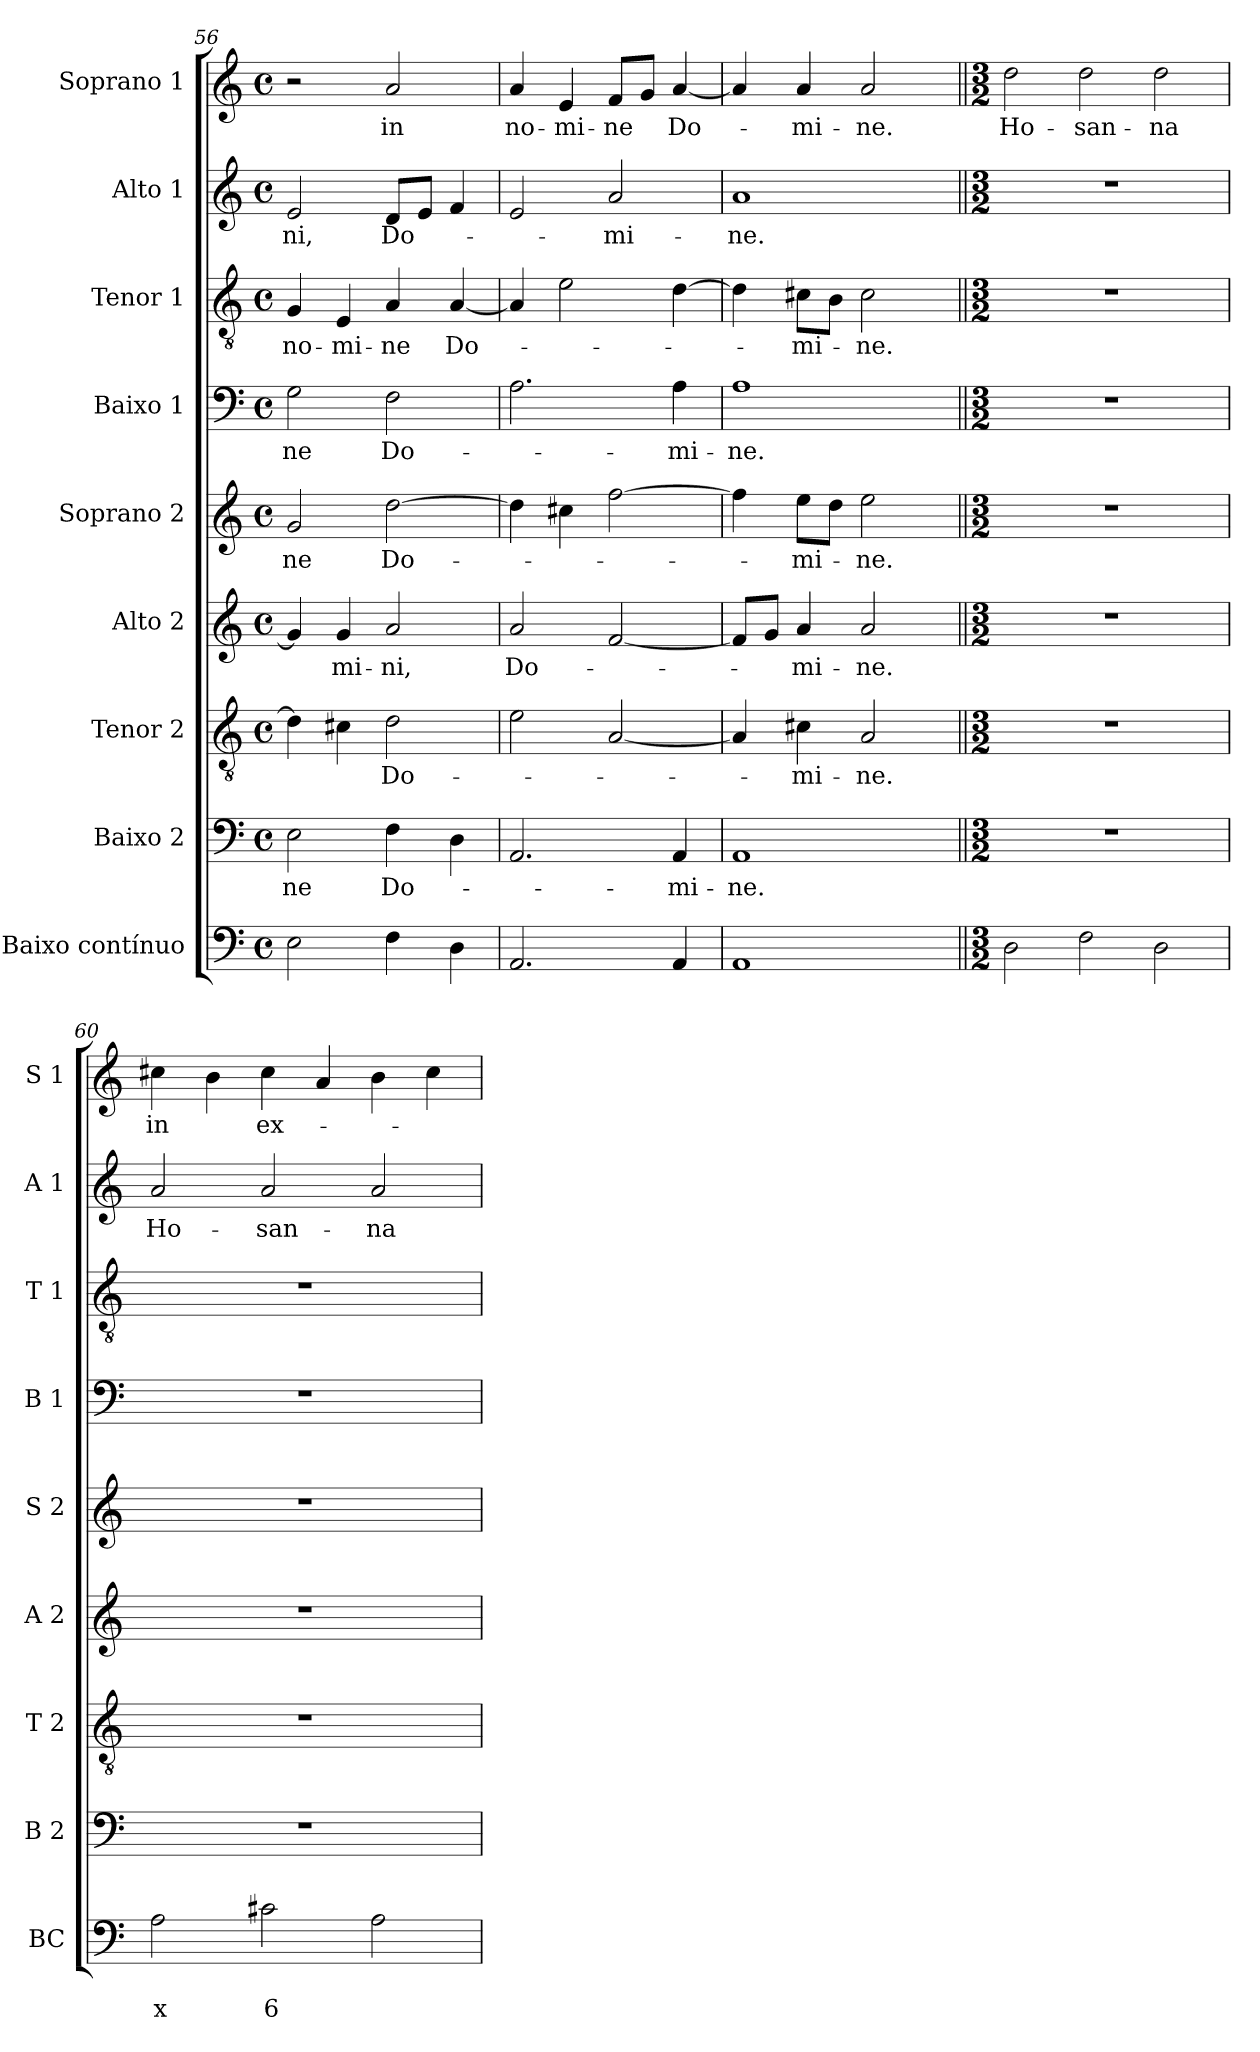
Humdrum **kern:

**kern	**text	**text	**kern	**text	**kern	**text	**kern	**text	**kern	**text	**kern	**text	**kern	**text	**kern	**text	**kern	**text
*part9	*part9	*part9	*part8	*part8	*part7	*part7	*part6	*part6	*part5	*part5	*part4	*part4	*part3	*part3	*part2	*part2	*part1	*part1
*staff9	*staff9	*staff9	*staff8	*staff8	*staff7	*staff7	*staff6	*staff6	*staff5	*staff5	*staff4	*staff4	*staff3	*staff3	*staff2	*staff2	*staff1	*staff1
*I"Baixo contínuo	*	*	*I"Baixo 2	*	*I"Tenor 2	*	*I"Alto 2	*	*I"Soprano 2	*	*I"Baixo 1	*	*I"Tenor 1	*	*I"Alto 1	*	*I"Soprano 1	*
*I'BC	*	*	*I'B 2	*	*I'T 2	*	*I'A 2	*	*I'S 2	*	*I'B 1	*	*I'T 1	*	*I'A 1	*	*I'S 1	*
*clefF4	*	*	*clefF4	*	*clefGv2	*	*clefG2	*	*clefG2	*	*clefF4	*	*clefGv2	*	*clefG2	*	*clefG2	*
*k[]	*	*	*k[]	*	*k[]	*	*k[]	*	*k[]	*	*k[]	*	*k[]	*	*k[]	*	*k[]	*
*C:	*	*	*C:	*	*C:	*	*C:	*	*C:	*	*C:	*	*C:	*	*C:	*	*C:	*
*M4/4	*	*	*M4/4	*	*M4/4	*	*M4/4	*	*M4/4	*	*M4/4	*	*M4/4	*	*M4/4	*	*M4/4	*
*met(c)	*	*	*met(c)	*	*met(c)	*	*met(c)	*	*met(c)	*	*met(c)	*	*met(c)	*	*met(c)	*	*met(c)	*
=56	=56	=56	=56	=56	=56	=56	=56	=56	=56	=56	=56	=56	=56	=56	=56	=56	=56	=56
*^	*	*	*	*	*	*	*	*	*	*	*	*	*	*	*	*	*	*
!	!	!	!	!	!LO:LY:b	!	!	!	!	!	!LO:LY:b	!	!LO:LY:b	!	!LO:LY:b	!	!LO:LY:b	!	!
2E\	4ryy	.	.	2E\	-ne	4d\]	.	4g/]	.	2g/	-ne	2G\	-ne	4G/	no-	2e/	-ni,	2r	.
!	!	!	!	!	!	!	!	!	!LO:LY:b	!	!	!	!	!	!LO:LY:b	!	!	!	!
.	4ryy	.	.	.	.	4c#X\	.	4g/	-mi-	.	.	.	.	4E/	-mi-	.	.	.	.
!	!	!	!	!	!LO:LY:b	!	!LO:LY:b	!	!LO:LY:b	!	!LO:LY:b	!	!LO:LY:b	!	!LO:LY:b	!	!LO:LY:b	!	!LO:LY:b
4F\	4ryy	.	.	4F\	Do-	2d\	Do-	2a/	-ni,	[2dd\	Do-	2F\	Do-	4A/	-ne	8d/L	Do-	2a/	in
.	.	.	.	.	.	.	.	.	.	.	.	.	.	.	.	8e/J	.	.	.
!	!	!	!	!	!	!	!	!	!	!	!	!	!	!	!LO:LY:b	!	!	!	!
4D\	4ryy	.	.	4D\	.	.	.	.	.	.	.	.	.	[4A/	Do-	4f/	.	.	.
=57	=57	=57	=57	=57	=57	=57	=57	=57	=57	=57	=57	=57	=57	=57	=57	=57	=57	=57	=57
!	!	!	!	!	!	!	!	!	!LO:LY:b	!	!	!	!	!	!	!	!	!	!LO:LY:b
2.AA/	4ryy	.	.	2.AA/	.	2e\	.	2a/	Do-	4dd\]	.	2.A\	.	4A/]	.	2e/	.	4a/	no-
!	!	!	!	!	!	!	!	!	!	!	!	!	!	!	!	!	!	!	!LO:LY:b
.	4ryy	.	.	.	.	.	.	.	.	4cc#X\	.	.	.	2e\	.	.	.	4e/	-mi-
!	!	!	!	!	!	!	!	!	!	!	!	!	!	!	!	!	!LO:LY:b	!	!LO:LY:b
.	4ryy	.	.	.	.	[2A/	.	[2f/	.	[2ff\	.	.	.	.	.	2a/	-mi-	8f/L	-ne
.	.	.	.	.	.	.	.	.	.	.	.	.	.	.	.	.	.	8g/J	.
!	!	!	!	!	!LO:LY:b	!	!	!	!	!	!	!	!LO:LY:b	!	!	!	!	!	!LO:LY:b
4AA/	4ryy	.	.	4AA/	-mi-	.	.	.	.	.	.	4A\	-mi-	[4d\	.	.	.	[4a/	Do-
=58	=58	=58	=58	=58	=58	=58	=58	=58	=58	=58	=58	=58	=58	=58	=58	=58	=58	=58	=58
!	!	!	!	!	!LO:LY:b	!	!	!	!	!	!	!	!LO:LY:b	!	!	!	!LO:LY:b	!	!
1AA	4ryy	.	.	1AA	-ne.	4A/]	.	8f/L]	.	4ff\]	.	1A	-ne.	4d\]	.	1a	-ne.	4a/]	.
.	.	.	.	.	.	.	.	8g/J	.	.	.	.	.	.	.	.	.	.	.
!	!	!	!	!	!	!	!LO:LY:b	!	!LO:LY:b	!	!LO:LY:b	!	!	!	!LO:LY:b	!	!	!	!LO:LY:b
.	4ryy	.	.	.	.	4c#X\	-mi-	4a/	-mi-	8ee\L	-mi-	.	.	8c#X\L	-mi-	.	.	4a/	-mi-
.	.	.	.	.	.	.	.	.	.	8dd\J	.	.	.	8B\J	.	.	.	.	.
!	!	!	!	!	!	!	!LO:LY:b	!	!LO:LY:b	!	!LO:LY:b	!	!	!	!LO:LY:b	!	!	!	!LO:LY:b
.	4ryy	.	.	.	.	2A/	-ne.	2a/	-ne.	2ee\	-ne.	.	.	2c#\	-ne.	.	.	2a/	-ne.
.	4ryy	.	.	.	.	.	.	.	.	.	.	.	.	.	.	.	.	.	.
*v	*v	*	*	*	*	*	*	*	*	*	*	*	*	*	*	*	*	*	*
!!LO:PB:g=z
=59||	=59||	=59||	=59||	=59||	=59||	=59||	=59||	=59||	=59||	=59||	=59||	=59||	=59||	=59||	=59||	=59||	=59||	=59||
*M3/2	*	*	*M3/2	*	*M3/2	*	*M3/2	*	*M3/2	*	*M3/2	*	*M3/2	*	*M3/2	*	*M3/2	*
*^	*	*	*	*	*	*	*	*	*	*	*	*	*	*	*	*	*	*
!	!	!	!	!	!	!	!	!	!	!	!	!	!	!	!	!	!	!	!LO:LY:b
*v	*v	*	*	*	*	*	*	*	*	*	*	*	*	*	*	*	*	*	*
2D\	.	.	1.r	.	1.r	.	1.r	.	1.r	.	1.r	.	1.r	.	1.r	.	2dd\	Ho-
!	!	!	!	!	!	!	!	!	!	!	!	!	!	!	!	!	!	!LO:LY:b
2F\	.	.	.	.	.	.	.	.	.	.	.	.	.	.	.	.	2dd\	-san-
!	!	!	!	!	!	!	!	!	!	!	!	!	!	!	!	!	!	!LO:LY:b
2D\	.	.	.	.	.	.	.	.	.	.	.	.	.	.	.	.	2dd\	-na
=60	=60	=60	=60	=60	=60	=60	=60	=60	=60	=60	=60	=60	=60	=60	=60	=60	=60	=60
!	!	!LO:LY:b	!	!	!	!	!	!	!	!	!	!	!	!	!	!LO:LY:b	!	!LO:LY:b
2A\	.	x	1.r	.	1.r	.	1.r	.	1.r	.	1.r	.	1.r	.	2a/	Ho-	4cc#X\	in
.	.	.	.	.	.	.	.	.	.	.	.	.	.	.	.	.	4b\	.
!	!	!LO:LY:b	!	!	!	!	!	!	!	!	!	!	!	!	!	!LO:LY:b	!	!LO:LY:b
2c#X\	.	6	.	.	.	.	.	.	.	.	.	.	.	.	2a/	-san-	4cc#\	ex-
.	.	.	.	.	.	.	.	.	.	.	.	.	.	.	.	.	4a/	.
!	!	!	!	!	!	!	!	!	!	!	!	!	!	!	!	!LO:LY:b	!	!
2A\	.	.	.	.	.	.	.	.	.	.	.	.	.	.	2a/	-na	4b\	.
.	.	.	.	.	.	.	.	.	.	.	.	.	.	.	.	.	4cc#\	.
=	=	=	=	=	=	=	=	=	=	=	=	=	=	=	=	=	=	=
*-	*-	*-	*-	*-	*-	*-	*-	*-	*-	*-	*-	*-	*-	*-	*-	*-	*-	*-
